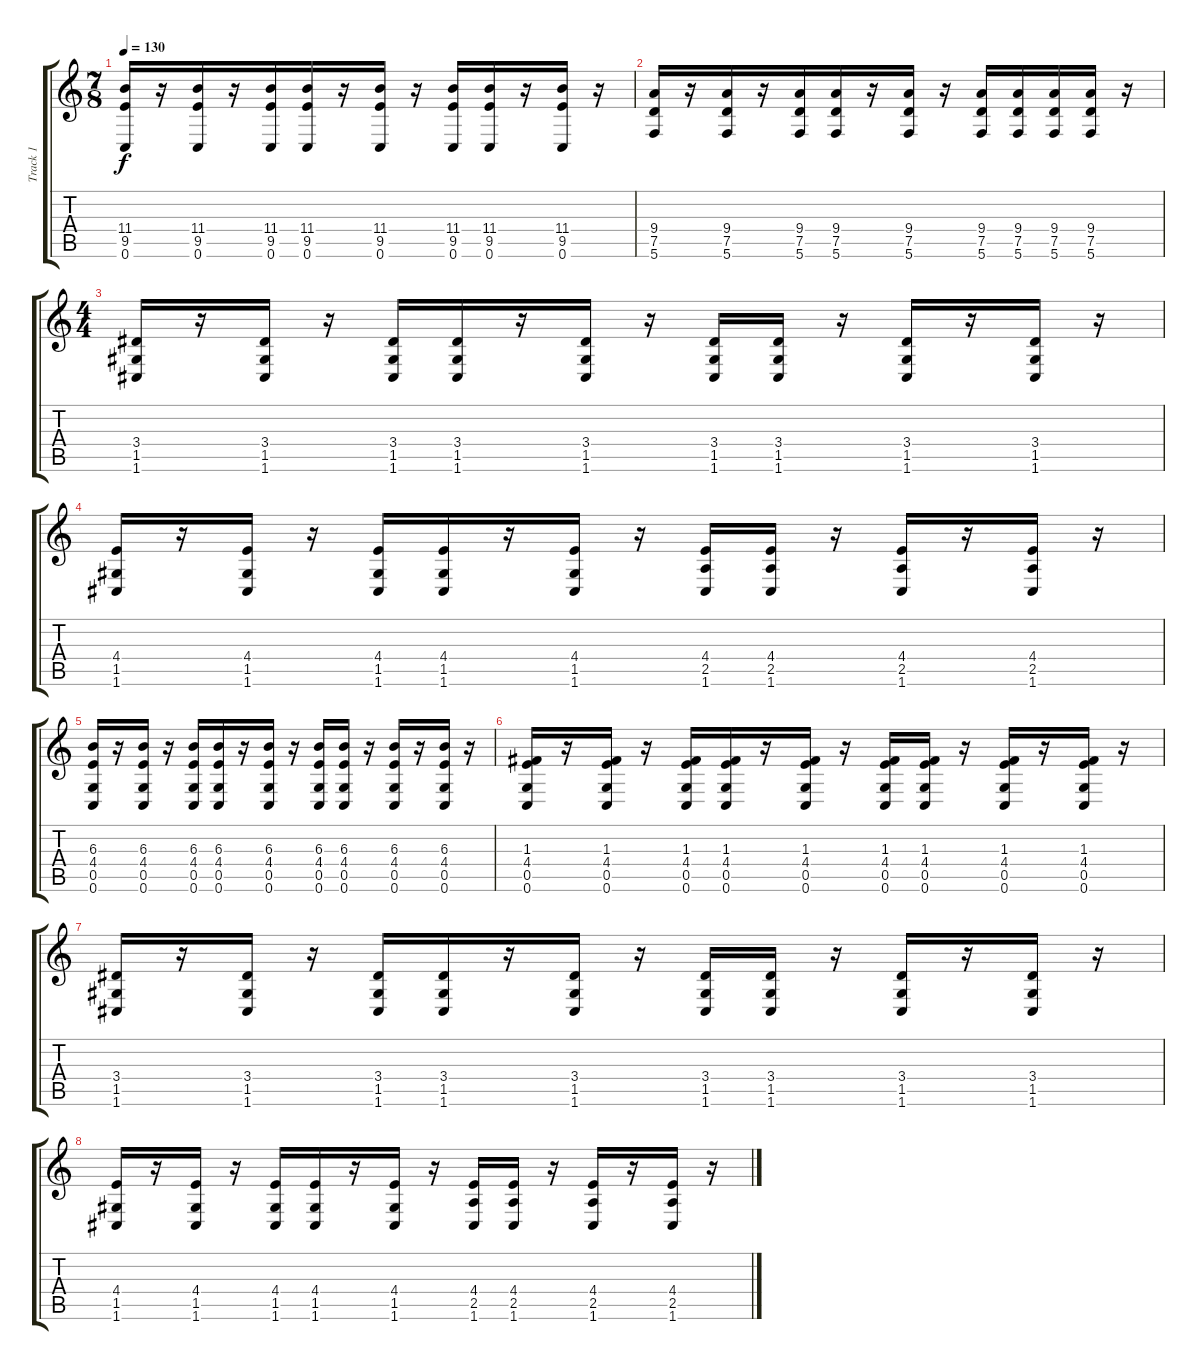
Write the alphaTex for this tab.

\track ("Track 1" "Track 1") {instrument distortionguitar}
\staff {score tabs}
\tuning (D4 A3 F3 C3 G2 C2) {hide}
\ts (7 8)
\tempo 130
\clef g2
\ks c
(11.4 9.5 0.6).16{dy f} r.16 (11.4 9.5 0.6).16 r.16 (11.4 9.5 0.6).16 (11.4 9.5 0.6).16 r.16 (11.4 9.5 0.6).16 r.16 (11.4 9.5 0.6).16 (11.4 9.5 0.6).16 r.16 (11.4 9.5 0.6).16 r.16 |
(9.4 7.5 5.6).16 r.16 (9.4 7.5 5.6).16 r.16 (9.4 7.5 5.6).16 (9.4 7.5 5.6).16 r.16 (9.4 7.5 5.6).16 r.16 (9.4 7.5 5.6).16 (9.4 7.5 5.6).16 (9.4 7.5 5.6).16 (9.4 7.5 5.6).16 r.16 |
\ts (4 4)
(3.4 1.5 1.6).16 r.16 (3.4 1.5 1.6).16 r.16 (3.4 1.5 1.6).16 (3.4 1.5 1.6).16 r.16 (3.4 1.5 1.6).16 r.16 (3.4 1.5 1.6).16 (3.4 1.5 1.6).16 r.16 (3.4 1.5 1.6).16 r.16 (3.4 1.5 1.6).16 r.16 |
(4.4 1.5 1.6).16 r.16 (4.4 1.5 1.6).16 r.16 (4.4 1.5 1.6).16 (4.4 1.5 1.6).16 r.16 (4.4 1.5 1.6).16 r.16 (4.4 2.5 1.6).16 (4.4 2.5 1.6).16 r.16 (4.4 2.5 1.6).16 r.16 (4.4 2.5 1.6).16 r.16 |
(6.3 4.4 0.5 0.6).16 r.16 (6.3 4.4 0.5 0.6).16 r.16 (6.3 4.4 0.5 0.6).16 (6.3 4.4 0.5 0.6).16 r.16 (6.3 4.4 0.5 0.6).16 r.16 (6.3 4.4 0.5 0.6).16 (6.3 4.4 0.5 0.6).16 r.16 (6.3 4.4 0.5 0.6).16 r.16 (6.3 4.4 0.5 0.6).16 r.16 |
(1.3 4.4 0.5 0.6).16 r.16 (1.3 4.4 0.5 0.6).16 r.16 (1.3 4.4 0.5 0.6).16 (1.3 4.4 0.5 0.6).16 r.16 (1.3 4.4 0.5 0.6).16 r.16 (1.3 4.4 0.5 0.6).16 (1.3 4.4 0.5 0.6).16 r.16 (1.3 4.4 0.5 0.6).16 r.16 (1.3 4.4 0.5 0.6).16 r.16 |
(3.4 1.5 1.6).16 r.16 (3.4 1.5 1.6).16 r.16 (3.4 1.5 1.6).16 (3.4 1.5 1.6).16 r.16 (3.4 1.5 1.6).16 r.16 (3.4 1.5 1.6).16 (3.4 1.5 1.6).16 r.16 (3.4 1.5 1.6).16 r.16 (3.4 1.5 1.6).16 r.16 |
(4.4 1.5 1.6).16 r.16 (4.4 1.5 1.6).16 r.16 (4.4 1.5 1.6).16 (4.4 1.5 1.6).16 r.16 (4.4 1.5 1.6).16 r.16 (4.4 2.5 1.6).16 (4.4 2.5 1.6).16 r.16 (4.4 2.5 1.6).16 r.16 (4.4 2.5 1.6).16 r.16
